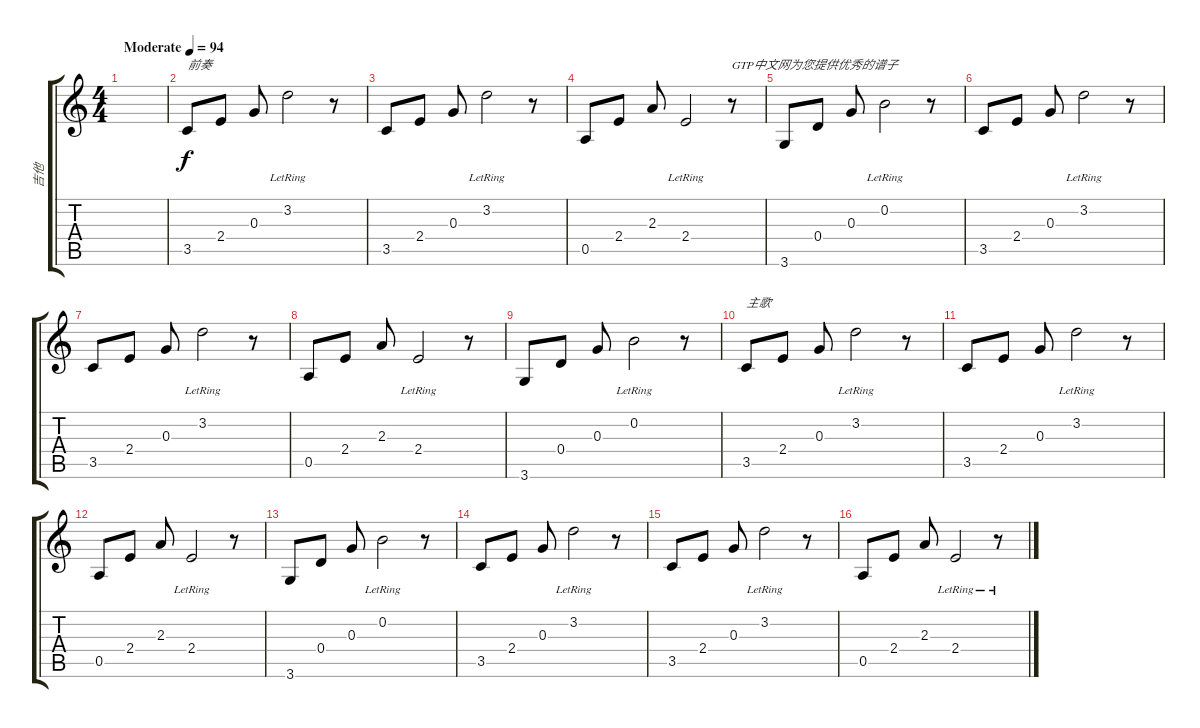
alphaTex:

\track ("吉他" "吉他") {instrument electricguitarmuted}
\staff {score tabs}
\tuning (E4 B3 G3 D3 A2 E2) {hide}
\ts (4 4)
\tempo (94 "Moderate")
\clef g2
\ks c
|
3.5.8{txt "前奏"} 2.4.8 0.3.8 3.2{lr}.2 r.8 |
3.5.8 2.4.8 0.3.8 3.2{lr}.2 r.8 |
0.5.8 2.4.8 2.3.8 2.4{lr}.2 r.8{txt "GTP中文网为您提供优秀的谱子"} |
3.6.8 0.4.8 0.3.8 0.2{lr}.2 r.8 |
3.5.8 2.4.8 0.3.8 3.2{lr}.2 r.8 |
3.5.8 2.4.8 0.3.8 3.2{lr}.2 r.8 |
0.5.8 2.4.8 2.3.8 2.4{lr}.2 r.8 |
3.6.8 0.4.8 0.3.8 0.2{lr}.2 r.8 |
3.5.8{txt "主歌"} 2.4.8 0.3.8 3.2{lr}.2 r.8 |
3.5.8 2.4.8 0.3.8 3.2{lr}.2 r.8 |
0.5.8 2.4.8 2.3.8 2.4{lr}.2 r.8 |
3.6.8 0.4.8 0.3.8 0.2{lr}.2 r.8 |
3.5.8 2.4.8 0.3.8 3.2{lr}.2 r.8 |
3.5.8 2.4.8 0.3.8 3.2{lr}.2 r.8 |
0.5.8 2.4.8 2.3.8 2.4{lr}.2 r.8
